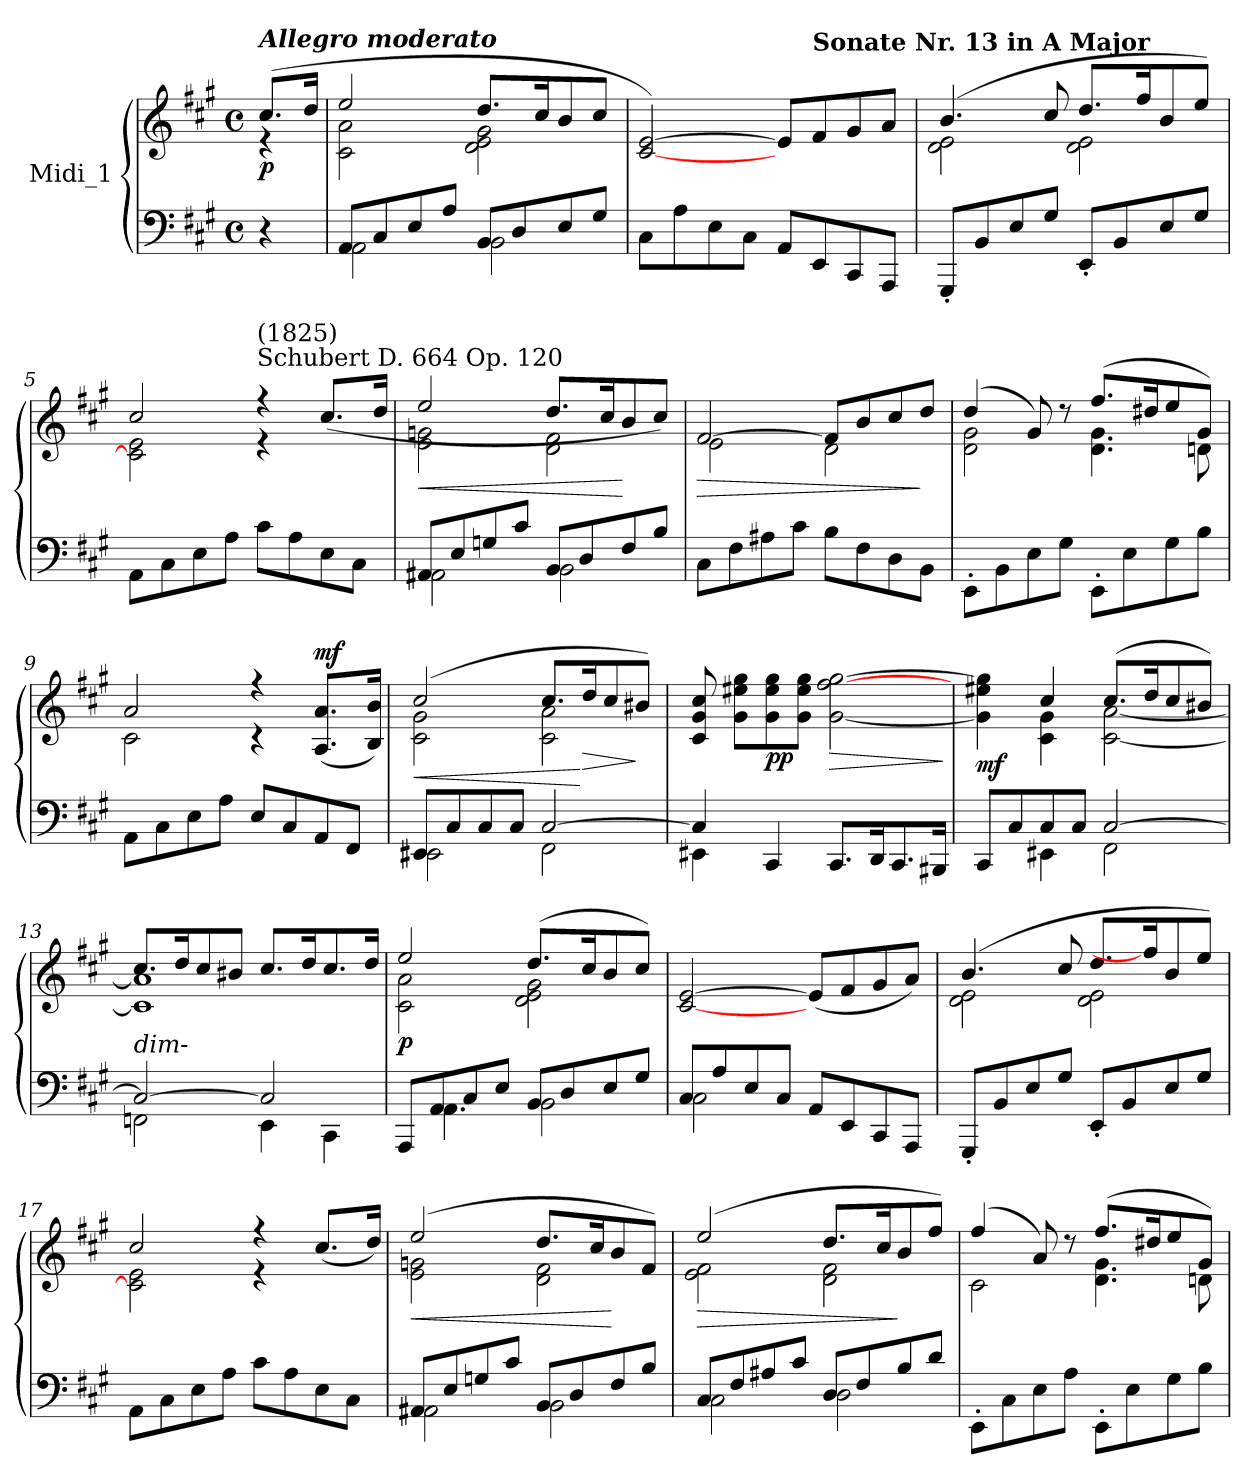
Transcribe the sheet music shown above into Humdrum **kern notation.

**kern	**kern	**dynam
*part1	*part1	*part1
*staff2	*staff1	*staff1/2
*I"Midi_1	*	*
*clefF4	*clefG2	*
*k[f#c#g#]	*k[f#c#g#]	*
*A:	*A:	*
*M4/4	*M4/4	*
*met(c)	*met(c)	*
*MM85	*MM85	*
=1	=1	=1
*^	*^	*
!	!	!LO:TX:a:Bi:t=Allegro moderato	!	!
!	!	!	!	!LO:DY:b
4r	4ryy	(>8.cc#/L	4r	p
.	.	16dd/Jk	.	.
=2	=2	=2	=2	=2
8AA/L	2AA\	2ee/	2c#\ 2a\	.
8C#/	.	.	.	.
8E/	.	.	.	.
8A/J	.	.	.	.
8BB/L	2BB\	8.dd/L	2d\ 2e\ 2g#\	.
8D/	.	.	.	.
.	.	16cc#/K	.	.
8E/	.	8b/	.	.
(>8G#/J	.	8cc#/J	.	.
=3	=3	=3	=3	=3
8C#\L	2ryy	[2c#/ [2e/)	2ryy	.
8A\	.	.	.	.
8E\	.	.	.	.
8C#\J	.	.	.	.
8AA/L	2ryy	8e/L]	2ryy	.
!	!	!LO:TX:a:B:t=Sonate Nr. 13  in A Major	!	!
8EE/	.	8f#/	.	.
8CC#/	.	8g#/	.	.
8AAA/J	.	8a/J)	.	.
=4	=4	=4	=4	=4
8GGG#'/L	2ryy	(>4.b/	2d\ 2e\	.
8BB/	.	.	.	.
8E/	.	.	.	.
8G#/J	.	8cc#/	.	.
8EE'/L	2ryy	8.dd/L	2d\ 2e\	.
8BB/	.	.	.	.
.	.	16ff#/K	.	.
8E/	.	8b/	.	.
8G#/J	.	8ee/J)	.	.
=5	=5	=5	=5	=5
8AA\L	2ryy	2cc#/	2c#\] 2e\	.
8C#\	.	.	.	.
8E\	.	.	.	.
8A\J	.	.	.	.
!	!	!LO:TX:a:t=Schubert D. 664 Op. 120	!	!
!	!	!LO:TX:a:t=(1825)	!	!
8c#\L	2ryy	4r	4r	.
8A\	.	.	.	.
8E\	.	(>8.cc#/L	4ryy	.
8C#\J	.	.	.	.
.	.	16dd/Jk	.	.
!!LO:LB:g=z	!!
=6	=6	=6	=6	=6
!	!	!	!	!LO:HP:b
8AA#X/L	2AA#\	2ee/	2e\ 2gn\	<
8E/	.	.	.	.
8Gn/	.	.	.	.
8c#/J	.	.	.	.
8BB/L	2BB\	8.dd/L	2d\ 2f#\	.
8D/	.	.	.	.
.	.	16cc#/K	.	.
8F#/	.	8b/	.	[
8B/J	.	8cc#/J)	.	.
!!LO:LB:g=z	!!
=7	=7	=7	=7	=7
*	*	*MM85	*	*
!	!	!	!	!LO:HP:b
8C#\L	2ryy	[2f#/	2e\	>
8F#\	.	.	.	.
8A#X\	.	.	.	.
8c#\J	.	.	.	.
8B\L	2ryy	8f#/L]	2d\	.
8F#\	.	8b/	.	.
8D\	.	8cc#/	.	.
8BB\J	.	8dd/J	.	]
=8	=8	=8	=8	=8
8EE'\L	2ryy	(>4dd/	2d\ 2g#\	.
8BB\	.	.	.	.
8E\	.	8g#/)	.	.
8G#\J	.	8r	.	.
8EE'\L	2ryy	(>8.ff#/L	4.d\ 4.g#\	.
8E\	.	.	.	.
.	.	16dd#X/K	.	.
8G#\	.	8ee/	.	.
8B\J	.	8g#/J)	8dni\	.
=9	=9	=9	=9	=9
8AA\L	2ryy	2a/	2c#\	.
8C#\	.	.	.	.
8E\	.	.	.	.
8A\J	.	.	.	.
8E/L	2ryy	4r	4r	.
8C#/	.	.	.	.
!	!	!	!	!LO:DY:a
8AA/	.	(8.A/ 8.a/L	4ryy	mf
8FF#/J	.	.	.	.
.	.	16B/ 16b/Jk)	.	.
=10	=10	=10	=10	=10
!	!	!	!	!LO:HP:b
8EE#X/L	2EE#\	(>2cc#/	2c#\ 2g#\	<
8C#/	.	.	.	.
8C#/	.	.	.	.
8C#/J	.	.	.	.
[2C#/	2FF#\	8.cc#/L	2c#\ 2a\	.
!	!	!	!	!LO:HP:n=1:b
.	.	16dd/K	.	[ >
.	.	8cc#/	.	.
.	.	8b#X/J)	.	]
!!LO:LB:g=z	!!
=11	=11	=11	=11	=11
4C#/]	4EE#X\	8c#/ 8g#/ 8cc#/	2ryy	.
.	.	8g#\ 8ee#X\ 8gg#\L	.	.
!	!	!	!	!LO:DY:b
4CC#/	4ryy	8g#\ 8ee#\ 8gg#\	.	pp
.	.	8g#\ 8ee#\ 8gg#\J	.	.
!	!	!	!	!LO:HP:b
8.CC#/L	2ryy	[2g#\ [2ff#\ [2gg#\	2ryy	>
16DD/K	.	.	.	.
8.CC#/	.	.	.	.
16BBB#X/Jk	.	.	.	.
*v	*v	*	*	*
*	*v	*v	*
.	.	]
!!LO:LB:g=z
=12	=12	=12
*	*MM85	*
*^	*^	*
!	!	!	!	!LO:DY:b
8CC#/L	4ryy	4g#\] 4ee#X\ 4gg#\]	4ryy	mf
8C#/	.	.	.	.
8C#/	4EE#X\	4cc#/	4c#\ 4g#\	.
8C#/J	.	.	.	.
[2C#/	2FF#\	(>8.cc#/L	[2c#\ [2a\	.
.	.	16dd/K	.	.
.	.	8cc#/	.	.
.	.	8b#X/J)	.	.
=13	=13	=13	=13	=13
!LO:TX:a:i:t=dim-	!	!	!	!
2C#/_	2FFn\	8.cc#/L	1c#] 1a]	.
.	.	16dd/K	.	.
.	.	8cc#/	.	.
.	.	8b#X/J	.	.
2C#/]	4EE\	8.cc#/L	.	.
.	.	16dd/K	.	.
.	4CC#\	8.cc#/	.	.
.	.	16dd/Jk	.	.
=14	=14	=14	=14	=14
!	!	!	!	!LO:DY:b
8AAA/L	8ryy	2ee/	2c#\ 2a\	p
8AA/	4.AA\	.	.	.
8C#/	.	.	.	.
8E/J	.	.	.	.
8BB/L	2BB\	(>8.dd/L	2d\ 2e\ 2g#\	.
8D/	.	.	.	.
.	.	16cc#/K	.	.
8E/	.	8b/	.	.
8G#/J	.	8cc#/J)	.	.
=15	=15	=15	=15	=15
8C#/L	2C#\	[2c#/ [2e/	2ryy	.
8A/	.	.	.	.
8E/	.	.	.	.
8C#/J	.	.	.	.
8AA/L	2ryy	(>8e/L]	2ryy	.
8EE/	.	8f#/	.	.
8CC#/	.	8g#/	.	.
8AAA/J	.	8a/J)	.	.
!!LO:LB:g=z	!!
=16	=16	=16	=16	=16
8GGG#'/L	2ryy	(>4.b/	2d\ 2e\	.
8BB/	.	.	.	.
8E/	.	.	.	.
8G#/J	.	8cc#/	.	.
8EE'/L	2ryy	8.dd/L	2d\ 2e\	.
8BB/	.	.	.	.
.	.	16ff#/K]	.	.
8E/	.	8b/	.	.
8G#/J	.	8ee/J)	.	.
!!LO:PB:g=z	!!
=17	=17	=17	=17	=17
*	*	*MM85	*	*
8AA\L	2ryy	2cc#/	2c#\] 2e\	.
8C#\	.	.	.	.
8E\	.	.	.	.
8A\J	.	.	.	.
8c#\L	2ryy	4r	4r	.
8A\	.	.	.	.
8E\	.	(>8.cc#/L	4ryy	.
8C#\J	.	.	.	.
.	.	16dd/Jk)	.	.
=18	=18	=18	=18	=18
!	!	!	!	!LO:HP:b
8AA#X/L	2AA#\	(>2ee/	2e\ 2gn\	<
8E/	.	.	.	.
8Gn/	.	.	.	.
8c#/J	.	.	.	.
8BB/L	2BB\	8.dd/L	2d\ 2f#\	.
8D/	.	.	.	.
.	.	16cc#/K	.	.
8F#/	.	8b/	.	[
8B/J	.	8f#/J)	.	.
=19	=19	=19	=19	=19
!	!	!	!	!LO:HP:b
8C#/L	2C#\	(>2ee/	2e\ 2f#\	>
8F#/	.	.	.	.
8A#X/	.	.	.	.
8c#/J	.	.	.	.
8D/L	2D\	8.dd/L	2d\ 2f#\	.
8F#/	.	.	.	.
.	.	16cc#/K	.	.
8B/	.	8b/	.	]
8d/J	.	8ff#/J)	.	.
=20	=20	=20	=20	=20
8EE'\L	2ryy	(4ff#/	2c#\	.
8C#\	.	.	.	.
8E\	.	8a/)	.	.
8A\J	.	8r	.	.
8EE'\L	2ryy	(>8.ff#/L	4.d\ 4.g#\	.
8E\	.	.	.	.
.	.	16dd#X/K	.	.
8G#\	.	8ee/	.	.
8B\J	.	8g#/J)	8dni\	.
*v	*v	*	*	*
*	*v	*v	*
=	=	=
*-	*-	*-
